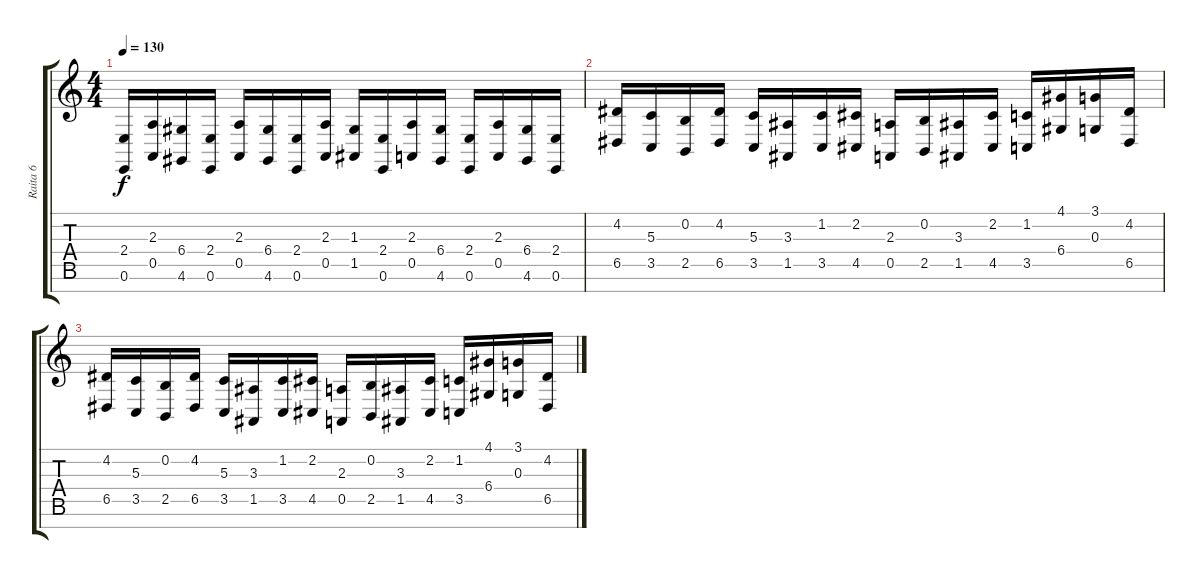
\track ("Raita 6" "Raita 6") {instrument percussiveorgan}
\staff {score tabs}
\tuning (E4 B3 G3 D3 A2 E2 B1) {hide}
\ts (4 4)
\tempo 130
\clef g2
\ks c
(2.4 0.6).16{dy f} (2.3 0.5).16 (6.4 4.6).16 (2.4 0.6).16 (2.3 0.5).16 (6.4 4.6).16 (2.4 0.6).16 (2.3 0.5).16 (1.3 1.5).16 (2.4 0.6).16 (2.3 0.5).16 (6.4 4.6).16 (2.4 0.6).16 (2.3 0.5).16 (6.4 4.6).16 (2.4 0.6).16 |
(4.2 6.5).16 (5.3 3.5).16 (0.2 2.5).16 (4.2 6.5).16 (5.3 3.5).16 (3.3 1.5).16 (1.2 3.5).16 (2.2 4.5).16 (2.3 0.5).16 (0.2 2.5).16 (3.3 1.5).16 (2.2 4.5).16 (1.2 3.5).16 (4.1 6.4).16 (3.1 0.3).16 (4.2 6.5).16 |
(4.2 6.5).16 (5.3 3.5).16 (0.2 2.5).16 (4.2 6.5).16 (5.3 3.5).16 (3.3 1.5).16 (1.2 3.5).16 (2.2 4.5).16 (2.3 0.5).16 (0.2 2.5).16 (3.3 1.5).16 (2.2 4.5).16 (1.2 3.5).16 (4.1 6.4).16 (3.1 0.3).16 (4.2 6.5).16
